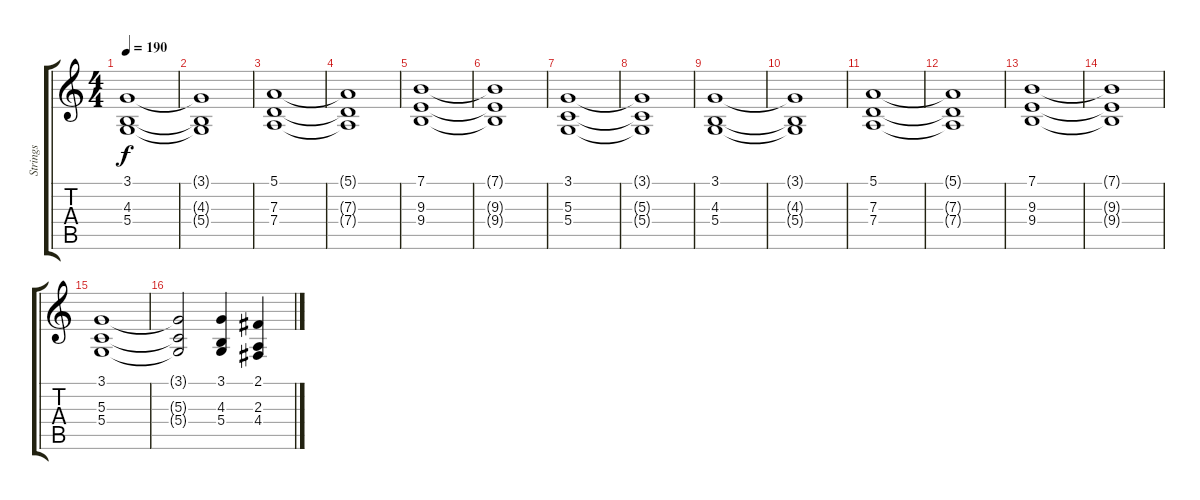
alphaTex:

\track ("Strings" "Strings") {instrument stringensemble1}
\staff {score tabs}
\tuning (E4 B3 G3 D3 A2 E2) {hide}
\ts (4 4)
\tempo 190
\clef g2
\ks c
(3.1 4.3 5.4).1{dy f} |
(3.1{t} 4.3{t} 5.4{t}).1 |
(5.1 7.3 7.4).1 |
(5.1{t} 7.3{t} 7.4{t}).1 |
(7.1 9.3 9.4).1 |
(7.1{t} 9.3{t} 9.4{t}).1 |
(3.1 5.3 5.4).1 |
(3.1{t} 5.3{t} 5.4{t}).1 |
(3.1 4.3 5.4).1 |
(3.1{t} 4.3{t} 5.4{t}).1 |
(5.1 7.3 7.4).1 |
(5.1{t} 7.3{t} 7.4{t}).1 |
(7.1 9.3 9.4).1 |
(7.1{t} 9.3{t} 9.4{t}).1 |
(3.1 5.3 5.4).1 |
(3.1{t} 5.3{t} 5.4{t}).2 (3.1 4.3 5.4).4 (2.1 2.3 4.4).4
